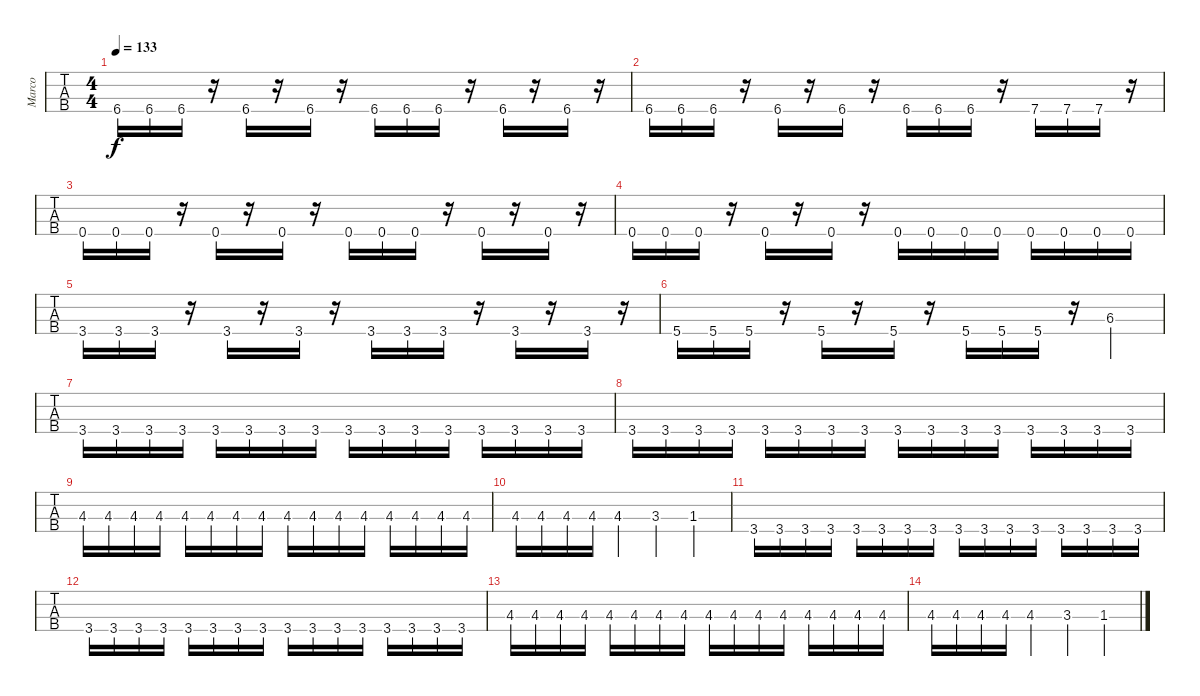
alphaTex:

\track ("Marco" "Marco") {mute instrument electricbassfinger}
\staff {tabs}
\tuning (G2 D2 A1 D1) {hide}
\ts (4 4)
\tempo 133
\clef f4
\ks c
6.4.16{dy f} 6.4.16 6.4.16 r.16 6.4.16 r.16 6.4.16 r.16 6.4.16 6.4.16 6.4.16 r.16 6.4.16 r.16 6.4.16 r.16 |
6.4.16 6.4.16 6.4.16 r.16 6.4.16 r.16 6.4.16 r.16 6.4.16 6.4.16 6.4.16 r.16 7.4.16 7.4.16 7.4.16 r.16 |
0.4.16 0.4.16 0.4.16 r.16 0.4.16 r.16 0.4.16 r.16 0.4.16 0.4.16 0.4.16 r.16 0.4.16 r.16 0.4.16 r.16 |
0.4.16 0.4.16 0.4.16 r.16 0.4.16 r.16 0.4.16 r.16 0.4.16 0.4.16 0.4.16 0.4.16 0.4.16 0.4.16 0.4.16 0.4.16 |
3.4.16 3.4.16 3.4.16 r.16 3.4.16 r.16 3.4.16 r.16 3.4.16 3.4.16 3.4.16 r.16 3.4.16 r.16 3.4.16 r.16 |
5.4.16 5.4.16 5.4.16 r.16 5.4.16 r.16 5.4.16 r.16 5.4.16 5.4.16 5.4.16 r.16 6.3.4 |
3.4.16 3.4.16 3.4.16 3.4.16 3.4.16 3.4.16 3.4.16 3.4.16 3.4.16 3.4.16 3.4.16 3.4.16 3.4.16 3.4.16 3.4.16 3.4.16 |
3.4.16 3.4.16 3.4.16 3.4.16 3.4.16 3.4.16 3.4.16 3.4.16 3.4.16 3.4.16 3.4.16 3.4.16 3.4.16 3.4.16 3.4.16 3.4.16 |
4.3.16 4.3.16 4.3.16 4.3.16 4.3.16 4.3.16 4.3.16 4.3.16 4.3.16 4.3.16 4.3.16 4.3.16 4.3.16 4.3.16 4.3.16 4.3.16 |
4.3.16 4.3.16 4.3.16 4.3.16 4.3.4 3.3.4 1.3.4 |
3.4.16 3.4.16 3.4.16 3.4.16 3.4.16 3.4.16 3.4.16 3.4.16 3.4.16 3.4.16 3.4.16 3.4.16 3.4.16 3.4.16 3.4.16 3.4.16 |
3.4.16 3.4.16 3.4.16 3.4.16 3.4.16 3.4.16 3.4.16 3.4.16 3.4.16 3.4.16 3.4.16 3.4.16 3.4.16 3.4.16 3.4.16 3.4.16 |
4.3.16 4.3.16 4.3.16 4.3.16 4.3.16 4.3.16 4.3.16 4.3.16 4.3.16 4.3.16 4.3.16 4.3.16 4.3.16 4.3.16 4.3.16 4.3.16 |
4.3.16 4.3.16 4.3.16 4.3.16 4.3.4 3.3.4 1.3.4
